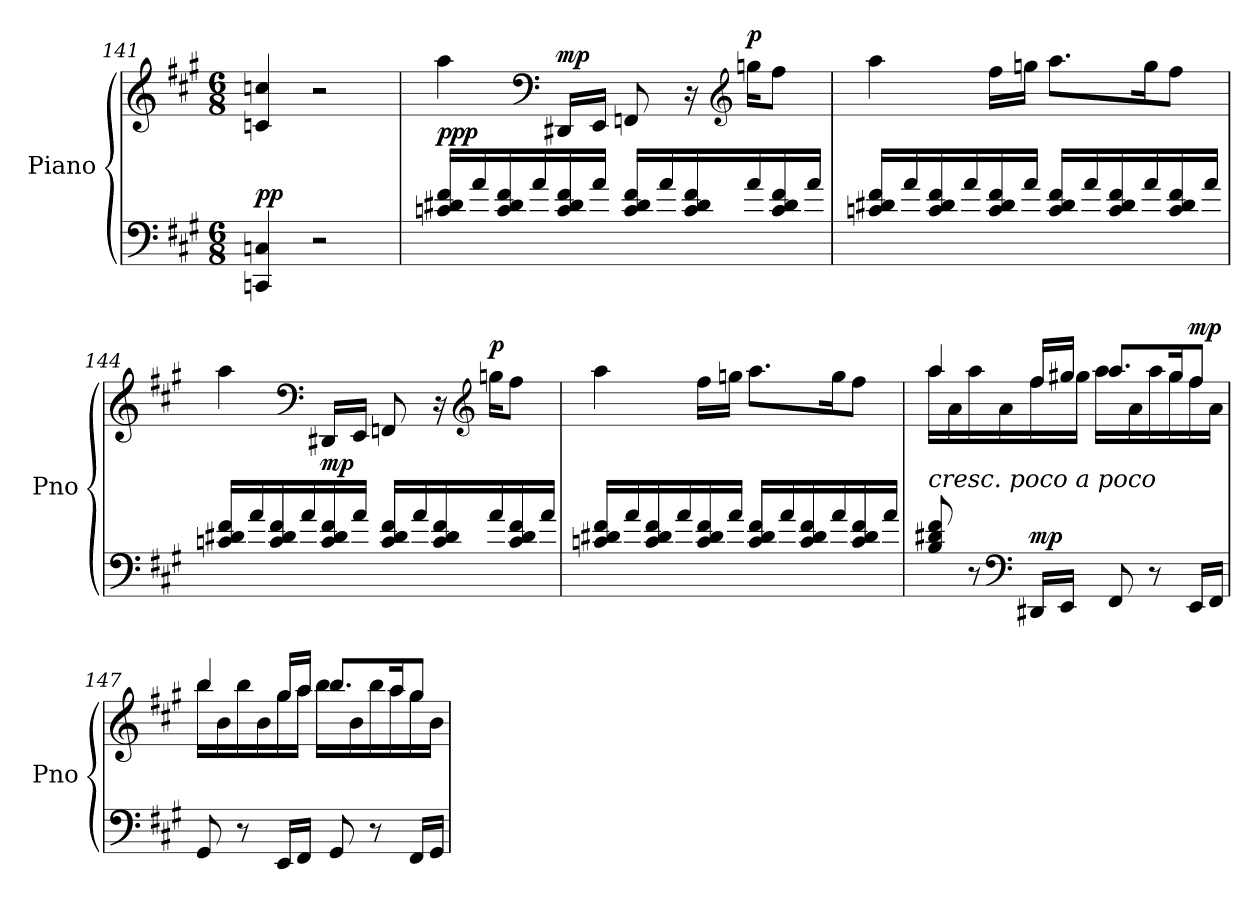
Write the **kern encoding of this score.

**kern	**kern	**dynam
*part1	*part1	*part1
*staff2	*staff1	*staff1/2
*I"Piano	*	*
*I'Pno	*	*
*clefF4	*clefG2	*
*k[f#c#g#]	*k[f#c#g#]	*
*M6/8	*M6/8	*
=141	=141	=141
!	!	!LO:DY:a=2
4CCn/ 4Cn/	4cn/ 4ccn/	pp
2r	2r	.
!!LO:LB:g=z
=142	=142	=142
!	!	!LO:DY:a=2
!	!	!LO:DY:n=1:a
16cn/ 16d#X/ 16f#/LL	4aa\	pp p
16a/	.	.
16c/ 16d#/ 16f#/	.	.
16a/	.	.
*	*clefF4	*
!	!	!LO:DY:n=2:a
16c/ 16d#/ 16f#/	16DD#X/LL	mp
16a/JJ	16EE/JJ	.
16c/ 16d#/ 16f#/LL	8FFn/	.
16a/	.	.
16c/ 16d#/ 16f#/	16r	.
*	*clefG2	*
!	!	!LO:DY:n=3:a
16a/	16ggn\KL	p
16c/ 16d#/ 16f#/	8ff#\J	.
16a/JJ	.	.
=143	=143	=143
16cn/ 16d#X/ 16f#/LL	4aa\	.
16a/	.	.
16c/ 16d#/ 16f#/	.	.
16a/	.	.
16c/ 16d#/ 16f#/	16ff#\LL	.
16a/JJ	16ggn\JJ	.
16c/ 16d#/ 16f#/LL	8.aa\L	.
16a/	.	.
16c/ 16d#/ 16f#/	.	.
16a/	16gg\K	.
16c/ 16d#/ 16f#/	8ff#\J	.
16a/JJ	.	.
=144	=144	=144
16cn/ 16d#X/ 16f#/LL	4aa\	.
16a/	.	.
16c/ 16d#/ 16f#/	.	.
16a/	.	.
*	*clefF4	*
!	!	!LO:DY:b
16c/ 16d#/ 16f#/	16DD#X/LL	mp
16a/JJ	16EE/JJ	.
16c/ 16d#/ 16f#/LL	8FFn/	.
16a/	.	.
16c/ 16d#/ 16f#/	16r	.
*	*clefG2	*
!	!	!LO:DY:a
16a/	16ggn\KL	p
16c/ 16d#/ 16f#/	8ff#\J	.
16a/JJ	.	.
!!LO:LB:g=z
=145	=145	=145
16cn/ 16d#X/ 16f#/LL	4aa\	.
16a/	.	.
16c/ 16d#/ 16f#/	.	.
16a/	.	.
16c/ 16d#/ 16f#/	16ff#\LL	.
16a/JJ	16ggn\JJ	.
16c/ 16d#/ 16f#/LL	8.aa\L	.
16a/	.	.
16c/ 16d#/ 16f#/	.	.
16a/	16gg\K	.
16c/ 16d#/ 16f#/	8ff#\J	.
16a/JJ	.	.
=146	=146	=146
*	*^	*
!LO:TX:a:i:t=cresc. poco a poco	!	!	!
8B/ 8d#X/ 8f#/	4aa/	16aa\LL	.
.	.	16a\	.
8r	.	16aa\	.
.	.	16a\	.
*clefF4	*	*	*
!	!	!	!LO:DY:a=2
16DD#X/LL	16ff#/LL	16ff#\	mp
16EE/JJ	16gg#X/JJ	16gg#\JJ	.
8FF#/	8.aa/L	16aa\LL	.
.	.	16a\	.
8r	.	16aa\	.
.	16gg#/K	16gg#\	.
!	!	!	!LO:DY:a
16EE/LL	8ff#/J	16ff#\	mp
16FF#/JJ	.	16a\JJ	.
=147	=147	=147	=147
8GG#/	4bb/	16bb\LL	.
.	.	16b\	.
8r	.	16bb\	.
.	.	16b\	.
16EE/LL	16gg#/LL	16gg#\	.
16FF#/JJ	16aa/JJ	16aa\JJ	.
8GG#/	8.bb/L	16bb\LL	.
.	.	16b\	.
8r	.	16bb\	.
.	16aa/K	16aa\	.
16FF#/LL	8gg#/J	16gg#\	.
16GG#/JJ	.	16b\JJ	.
*	*v	*v	*
=	=	=
*-	*-	*-
